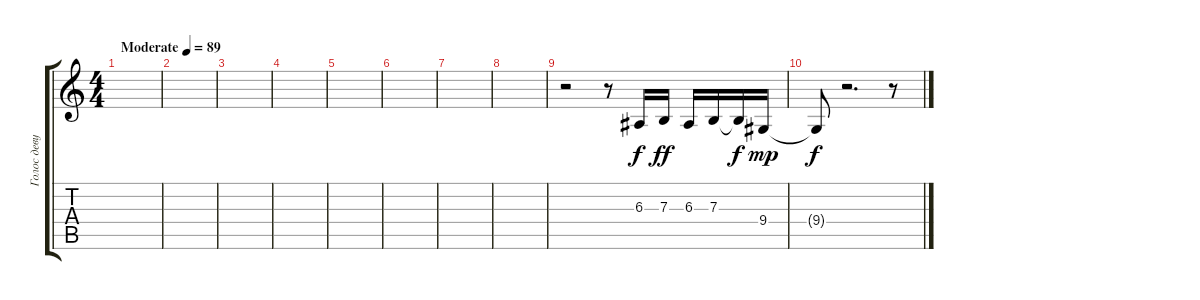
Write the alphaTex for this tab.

\track ("Голос девушки" "Голос деву") {instrument pad8sweep}
\staff {score tabs}
\tuning (Db4 Ab3 E3 B2 Gb2 B1) {hide}
\ts (4 4)
\tempo (89 "Moderate")
\clef g2
\ks c
|
|
|
|
|
|
|
|
r.2 r.8 6.3.16 7.3.16{dy ff} 6.3.16 7.3.16 7.3{t}.16{dy f} 9.4.16{dy mp} |
9.4{t}.8{dy f} r.2{d} r.8
